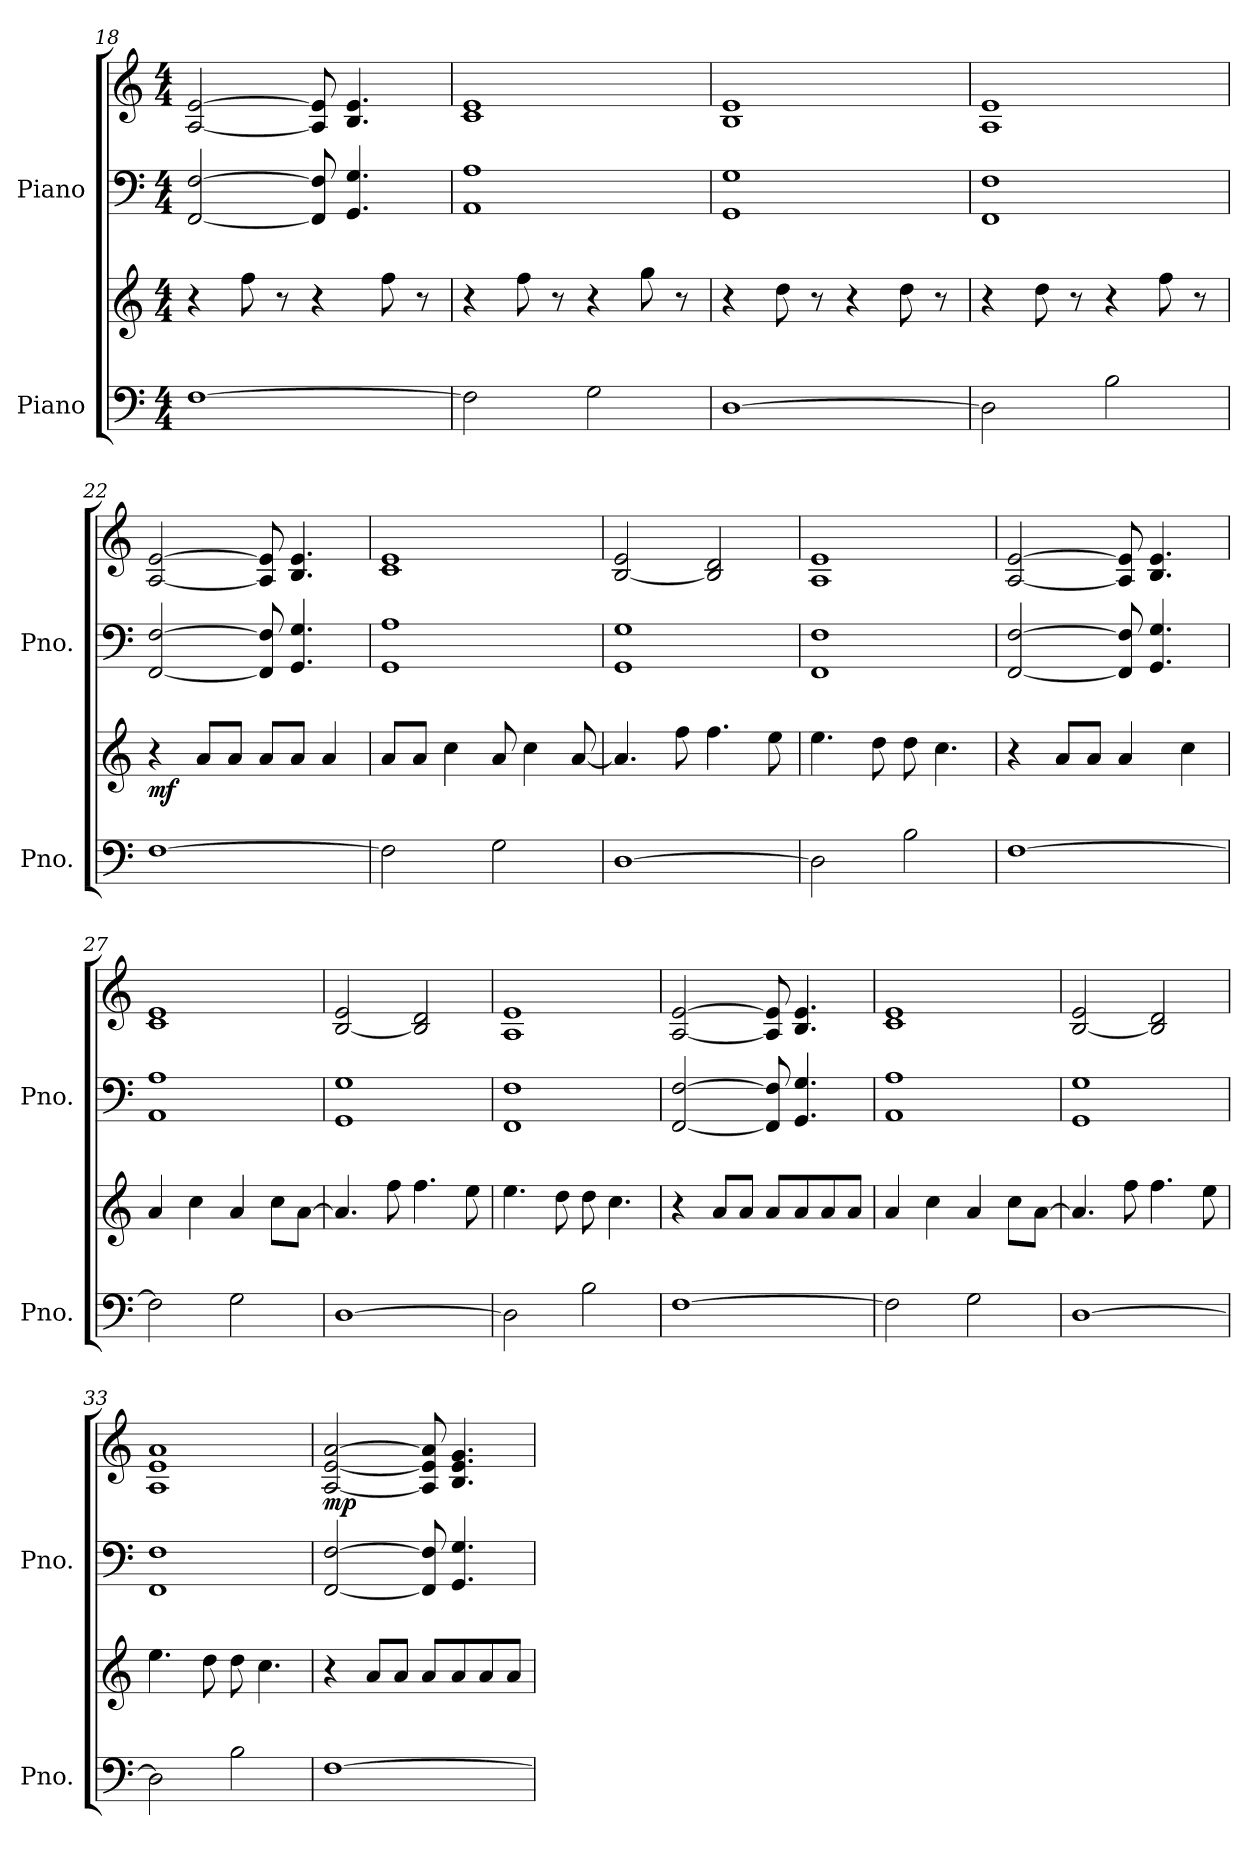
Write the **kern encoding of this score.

**kern	**kern	**dynam	**kern	**kern	**dynam
*part2	*part2	*part2	*part1	*part1	*part1
*staff4	*staff3	*staff3/4	*staff2	*staff1	*staff1/2
*I"Piano	*	*	*I"Piano	*	*
*I'Pno.	*	*	*I'Pno.	*	*
!!LO:PB:g=z
*clefF4	*clefG2	*	*clefF4	*clefG2	*
*k[]	*k[]	*	*k[]	*k[]	*
*M4/4	*M4/4	*	*M4/4	*M4/4	*
=18	=18	=18	=18	=18	=18
[1F	4r	.	[2FF/ [2F/	[2A/ [2e/	.
.	8ff\	.	.	.	.
.	8r	.	.	.	.
.	4r	.	8FF/] 8F/]	8A/] 8e/]	.
.	.	.	4.GG/ 4.G/	4.B/ 4.e/	.
.	8ff\	.	.	.	.
.	8r	.	.	.	.
=19	=19	=19	=19	=19	=19
2F\]	4r	.	1AA 1A	1c 1e	.
.	8ff\	.	.	.	.
.	8r	.	.	.	.
2G\	4r	.	.	.	.
.	8gg\	.	.	.	.
.	8r	.	.	.	.
=20	=20	=20	=20	=20	=20
[1D	4r	.	1GG 1G	1B 1e	.
.	8dd\	.	.	.	.
.	8r	.	.	.	.
.	4r	.	.	.	.
.	8dd\	.	.	.	.
.	8r	.	.	.	.
=21	=21	=21	=21	=21	=21
2D\]	4r	.	1FF 1F	1A 1e	.
.	8dd\	.	.	.	.
.	8r	.	.	.	.
2B\	4r	.	.	.	.
.	8ff\	.	.	.	.
.	8r	.	.	.	.
=22	=22	=22	=22	=22	=22
!	!	!LO:DY:b	!	!	!
[1F	4r	mf	[2FF/ [2F/	[2A/ [2e/	.
.	8a/L	.	.	.	.
.	8a/J	.	.	.	.
.	8a/L	.	8FF/] 8F/]	8A/] 8e/]	.
.	8a/J	.	4.GG/ 4.G/	4.B/ 4.e/	.
.	4a/	.	.	.	.
=23	=23	=23	=23	=23	=23
2F\]	8a/L	.	1GG 1A	1c 1e	.
.	8a/J	.	.	.	.
.	4cc\	.	.	.	.
2G\	8a/	.	.	.	.
.	4cc\	.	.	.	.
.	[8a/	.	.	.	.
!!LO:LB:g=z
=24	=24	=24	=24	=24	=24
[1D	4.a/]	.	1GG 1G	[2B/ 2e/	.
.	8ff\	.	.	.	.
.	4.ff\	.	.	2B/] 2d/	.
.	8ee\	.	.	.	.
=25	=25	=25	=25	=25	=25
2D\]	4.ee\	.	1FF 1F	1A 1e	.
.	8dd\	.	.	.	.
2B\	8dd\	.	.	.	.
.	4.cc\	.	.	.	.
=26	=26	=26	=26	=26	=26
[1F	4r	.	[2FF/ [2F/	[2A/ [2e/	.
.	8a/L	.	.	.	.
.	8a/J	.	.	.	.
.	4a/	.	8FF/] 8F/]	8A/] 8e/]	.
.	.	.	4.GG/ 4.G/	4.B/ 4.e/	.
.	4cc\	.	.	.	.
=27	=27	=27	=27	=27	=27
2F\]	4a/	.	1AA 1A	1c 1e	.
.	4cc\	.	.	.	.
2G\	4a/	.	.	.	.
.	8cc\L	.	.	.	.
.	[8a\J	.	.	.	.
=28	=28	=28	=28	=28	=28
[1D	4.a/]	.	1GG 1G	[2B/ 2e/	.
.	8ff\	.	.	.	.
.	4.ff\	.	.	2B/] 2d/	.
.	8ee\	.	.	.	.
=29	=29	=29	=29	=29	=29
2D\]	4.ee\	.	1FF 1F	1A 1e	.
.	8dd\	.	.	.	.
2B\	8dd\	.	.	.	.
.	4.cc\	.	.	.	.
=30	=30	=30	=30	=30	=30
[1F	4r	.	[2FF/ [2F/	[2A/ [2e/	.
.	8a/L	.	.	.	.
.	8a/J	.	.	.	.
.	8a/L	.	8FF/] 8F/]	8A/] 8e/]	.
.	8a/	.	4.GG/ 4.G/	4.B/ 4.e/	.
.	8a/	.	.	.	.
.	8a/J	.	.	.	.
!!LO:LB:g=z
=31	=31	=31	=31	=31	=31
2F\]	4a/	.	1AA 1A	1c 1e	.
.	4cc\	.	.	.	.
2G\	4a/	.	.	.	.
.	8cc\L	.	.	.	.
.	[8a\J	.	.	.	.
=32	=32	=32	=32	=32	=32
[1D	4.a/]	.	1GG 1G	[2B/ 2e/	.
.	8ff\	.	.	.	.
.	4.ff\	.	.	2B/] 2d/	.
.	8ee\	.	.	.	.
=33	=33	=33	=33	=33	=33
2D\]	4.ee\	.	1FF 1F	1A 1e 1a	.
.	8dd\	.	.	.	.
2B\	8dd\	.	.	.	.
.	4.cc\	.	.	.	.
=34	=34	=34	=34	=34	=34
!	!	!	!	!	!LO:DY:b
[1F	4r	.	[2FF/ [2F/	[2A/ [2e/ [2a/	mp
.	8a/L	.	.	.	.
.	8a/J	.	.	.	.
.	8a/L	.	8FF/] 8F/]	8A/] 8e/] 8a/]	.
.	8a/	.	4.GG/ 4.G/	4.B/ 4.e/ 4.g/	.
.	8a/	.	.	.	.
.	8a/J	.	.	.	.
=	=	=	=	=	=
*-	*-	*-	*-	*-	*-
